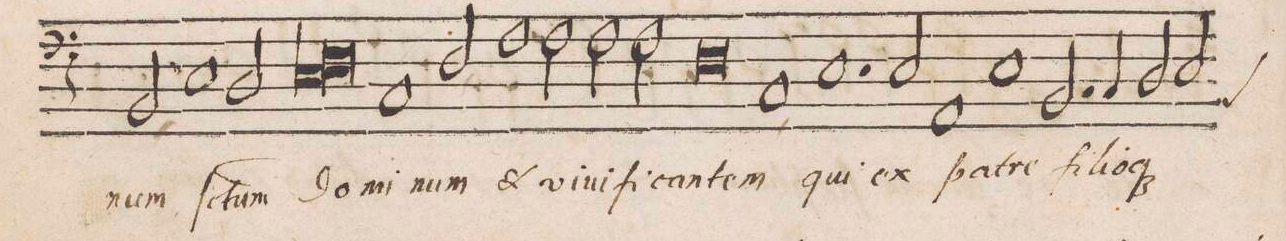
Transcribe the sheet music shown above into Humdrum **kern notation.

**kern	**text
*I"BASSVS	*
*clefF5	*
*k[]	*
*met(C|)	*
*M2/1	*
2GG/	-num,
1C	ſ(an)-
2BB/	-ctum
=135-	=135-
*lig	*
1C	Do-
1D	.
*Xlig	*
=136-	=136-
1AA	-mi-
2D,/	-num
1F\	(et)
=137-	=137-
2F\	vi-
2F\	-ui-
2F\	-fi-
=138-	=138-
0D	-can-
=139-	=139-
1AA,	-tem
1.C	qui
=140-	=140-
2C/	ex
1FF	pa-
=141-	=141-
1C	-tre
2.GG/	fi-
4AA/	-li-
=142-	=142-
2BB/	-o-
*custos:GG	*
2C/	-q(ue)
*-	*-
